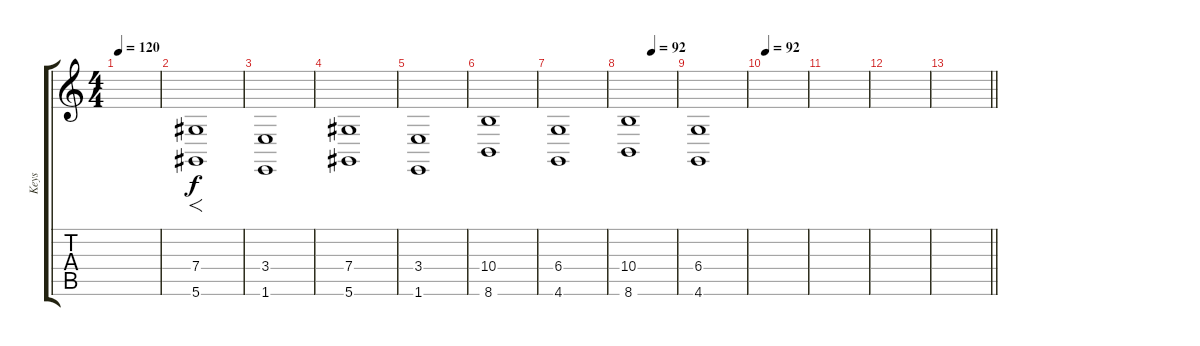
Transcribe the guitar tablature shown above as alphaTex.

\track ("Keys" "Keys") {instrument stringensemble1}
\staff {score tabs}
\tuning (Eb4 Bb3 Gb3 Db3 Ab2 Eb2) {hide}
\ts (4 4)
\tempo 120
\clef g2
\ks c
|
(7.4 5.6).1{f} |
(3.4 1.6).1 |
(7.4 5.6).1 |
(3.4 1.6).1 |
(10.4 8.6).1 |
(6.4 4.6).1 |
\tempo (92 0.5)
(10.4 8.6).1 |
(6.4 4.6).1 |
\tempo 92
|
|
|
\barLineRight lightlight
